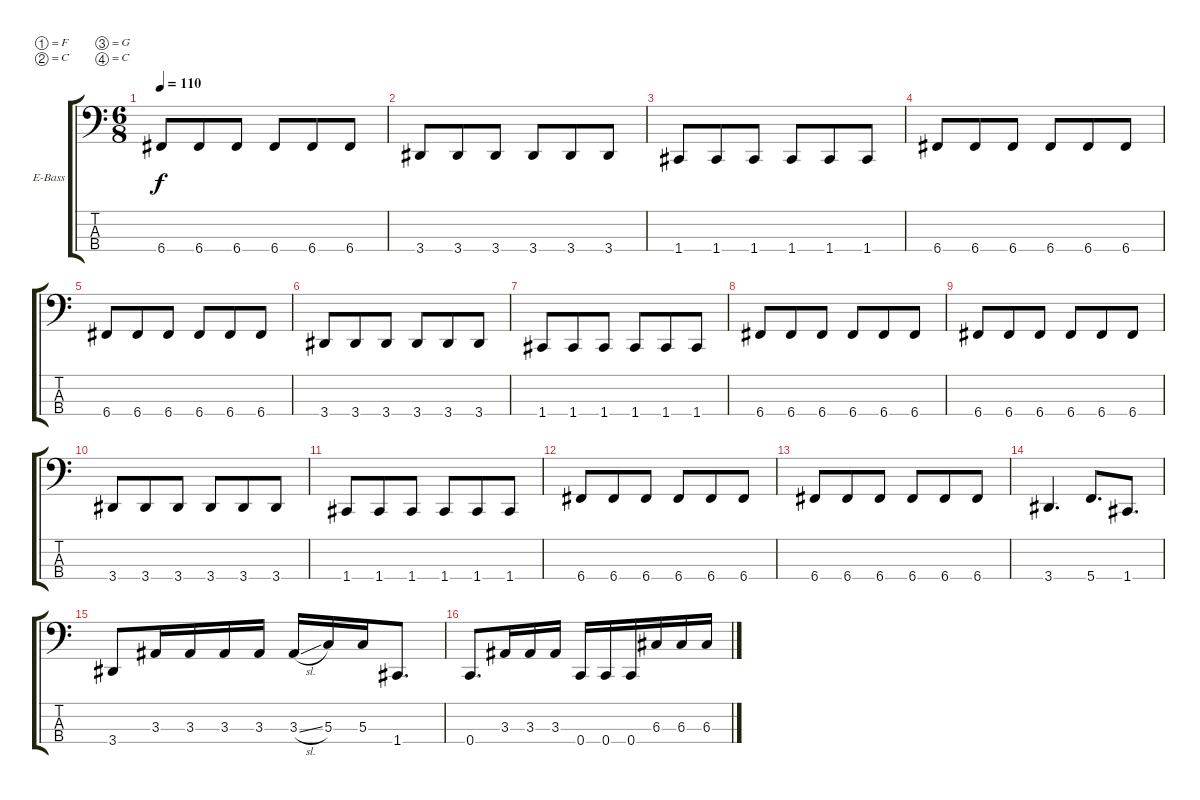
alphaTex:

\bracketExtendMode groupsimilarinstruments
\firstSystemTrackNameOrientation horizontal
\otherSystemsTrackNameOrientation horizontal
\track ("Electric Bass" "E-Bass") {instrument electricbassfinger}
\staff {score tabs}
\tuning (F2 C2 G1 C1)
\ts (6 8)
\tempo 110
\clef f4
\ks c
6.4.8{dy f} 6.4.8 6.4.8 6.4.8 6.4.8 6.4.8 |
3.4.8 3.4.8 3.4.8 3.4.8 3.4.8 3.4.8 |
1.4.8 1.4.8 1.4.8 1.4.8 1.4.8 1.4.8 |
6.4.8 6.4.8 6.4.8 6.4.8 6.4.8 6.4.8 |
6.4.8 6.4.8 6.4.8 6.4.8 6.4.8 6.4.8 |
3.4.8 3.4.8 3.4.8 3.4.8 3.4.8 3.4.8 |
1.4.8 1.4.8 1.4.8 1.4.8 1.4.8 1.4.8 |
6.4.8 6.4.8 6.4.8 6.4.8 6.4.8 6.4.8 |
6.4.8 6.4.8 6.4.8 6.4.8 6.4.8 6.4.8 |
3.4.8 3.4.8 3.4.8 3.4.8 3.4.8 3.4.8 |
1.4.8 1.4.8 1.4.8 1.4.8 1.4.8 1.4.8 |
6.4.8 6.4.8 6.4.8 6.4.8 6.4.8 6.4.8 |
6.4.8 6.4.8 6.4.8 6.4.8 6.4.8 6.4.8 |
3.4.4{d} 5.4.8{d} 1.4.8{d} |
3.4.8 3.3.16 3.3.16 3.3.16 3.3.16 3.3{sl}.16 5.3.16 5.3.16 1.4.8{d} |
0.4.8{d} 3.3.16 3.3.16 3.3.16 0.4.16 0.4.16 0.4.16 6.3.16 6.3.16 6.3.16
